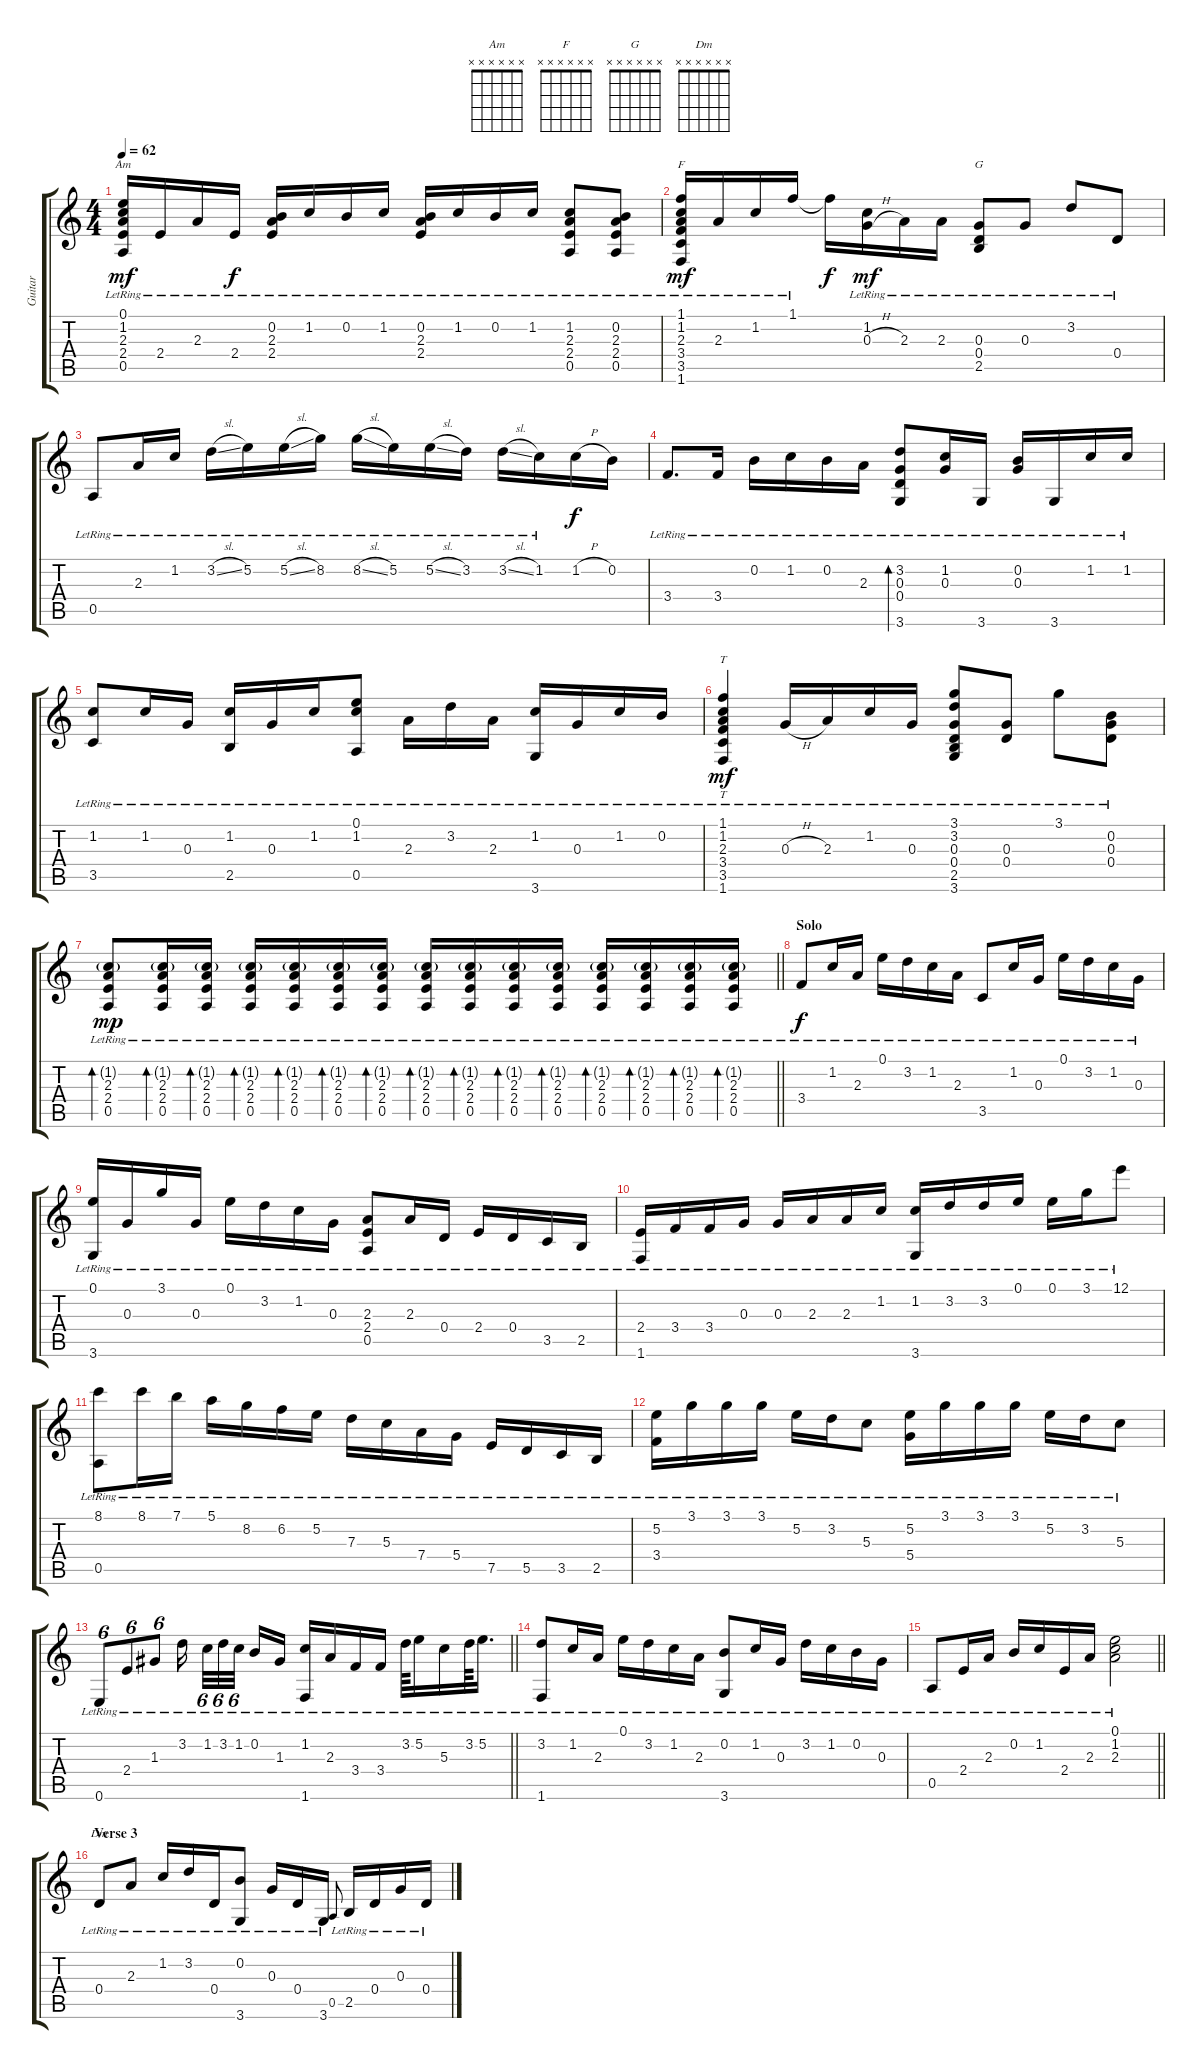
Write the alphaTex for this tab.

\track ("Guitar" "Guitar") {instrument acousticguitarsteel}
\staff {score tabs}
\tuning (E4 B3 G3 D3 A2 E2) {hide}
\chord ("Am" x x x x x x)
\chord ("F" x x x x x x)
\chord ("G" x x x x x x)
\chord ("Dm" x x x x x x)
\ts (4 4)
\tempo 62
\clef g2
\ks c
(0.1{lr} 1.2{lr} 2.3{lr} 2.4{lr} 0.5{lr}).16{ch "Am" dy mf} 2.4{lr}.16 2.3{lr}.16 2.4{lr}.16{dy f} (0.2{lr} 2.3{lr} 2.4{lr}).16 1.2{lr}.16 0.2{lr}.16 1.2{lr}.16 (0.2{lr} 2.3{lr} 2.4{lr}).16 1.2{lr}.16 0.2{lr}.16 1.2{lr}.16 (1.2{lr} 2.3{lr} 2.4{lr} 0.5{lr}).8 (0.2{lr} 2.3{lr} 2.4{lr} 0.5{lr}).8 |
(1.1{lr} 1.2{lr} 2.3{lr} 3.4{lr} 3.5{lr} 1.6{lr}).16{ch "F" dy mf} 2.3{lr}.16 1.2{lr}.16 1.1{lr}.16 1.1{t}.16{dy f} (1.2{lr} 0.3{h lr}).16{dy mf} 2.3{lr}.16 2.3{lr}.16 (0.3 0.4{lr} 2.5{lr}).8{ch "G"} 0.3{lr}.8 3.2{lr}.8 0.4{lr}.8 |
0.5{lr}.8 2.3{lr}.16 1.2{lr}.16 3.2{sl lr}.16 5.2{lr}.16 5.2{sl lr}.16 8.2{lr}.16 8.2{sl lr}.16 5.2{lr}.16 5.2{sl lr}.16 3.2{lr}.16 3.2{sl lr}.16 1.2{lr}.16 1.2{h}.16{dy f} 0.2.16 |
3.4{lr}.8{d} 3.4{lr}.16 0.2{lr}.16 1.2{lr}.16 0.2{lr}.16 2.3{lr}.16 (3.2{lr} 0.3{lr} 0.4{lr} 3.6{lr}).8{bd 60} (1.2{lr} 0.3{lr}).16 3.6{lr}.16 (0.2{lr} 0.3{lr}).16 3.6{lr}.16 1.2{lr}.16 1.2{lr}.16 |
(1.2 3.5{lr}).8 1.2{lr}.16 0.3{lr}.16 (1.2{lr} 2.5{lr}).16 0.3{lr}.16 1.2{lr}.16 (0.1{lr} 1.2 0.5).8 2.3{lr}.16 3.2{lr}.16 2.3{lr}.16 (1.2{lr} 3.6{lr}).16 0.3{lr}.16 1.2{lr}.16 0.2{lr}.16 |
(1.1{lr} 1.2{lr} 2.3{lr} 3.4{lr} 3.5{lr} 1.6{lr}).4{tt dy mf} 0.3{h lr}.16 2.3{lr}.16 1.2{lr}.16 0.3{lr}.16 (3.1{lr} 3.2{lr} 0.3{lr} 0.4{lr} 2.5{lr} 3.6{lr}).8 (0.3{lr} 0.4{lr}).8 3.1{lr}.8 (0.2{lr} 0.3{lr} 0.4{lr}).8 |
\barLineRight lightlight
(1.2{g lr} 2.3{lr} 2.4{lr} 0.5{lr}).8{bd 60 dy mp} (1.2{g lr} 2.3{lr} 2.4{lr} 0.5{lr}).16{bd 60} (1.2{g lr} 2.3{lr} 2.4{lr} 0.5{lr}).16{bd 60} (1.2{g lr} 2.3{lr} 2.4{lr} 0.5{lr}).16{bd 60} (1.2{g lr} 2.3{lr} 2.4{lr} 0.5{lr}).16{bd 60} (1.2{g lr} 2.3{lr} 2.4{lr} 0.5{lr}).16{bd 60} (1.2{g lr} 2.3{lr} 2.4{lr} 0.5{lr}).16{bd 60} (1.2{g lr} 2.3{lr} 2.4{lr} 0.5{lr}).16{bd 60} (1.2{g lr} 2.3{lr} 2.4{lr} 0.5{lr}).16{bd 60} (1.2{g lr} 2.3{lr} 2.4{lr} 0.5{lr}).16{bd 60} (1.2{g lr} 2.3{lr} 2.4{lr} 0.5{lr}).16{bd 60} (1.2{g lr} 2.3{lr} 2.4{lr} 0.5{lr}).16{bd 60} (1.2{g lr} 2.3{lr} 2.4{lr} 0.5{lr}).16{bd 60} (1.2{g lr} 2.3{lr} 2.4{lr} 0.5{lr}).16{bd 60} (1.2{g lr} 2.3{lr} 2.4{lr} 0.5{lr}).16{bd 60} |
\section ("" "Solo")
3.4{lr}.8{dy f} 1.2{lr}.16 2.3{lr}.16 0.1{lr}.16 3.2{lr}.16 1.2{lr}.16 2.3{lr}.16 3.5{lr}.8 1.2{lr}.16 0.3{lr}.16 0.1{lr}.16 3.2{lr}.16 1.2{lr}.16 0.3{lr}.16 |
(0.1{lr} 3.6{lr}).16 0.3{lr}.16 3.1{lr}.16 0.3{lr}.16 0.1{lr}.16 3.2{lr}.16 1.2{lr}.16 0.3{lr}.16 (2.3{lr} 2.4{lr} 0.5{lr}).8 2.3{lr}.16 0.4{lr}.16 2.4{lr}.16 0.4{lr}.16 3.5{lr}.16 2.5{lr}.16 |
(2.4{lr} 1.6{lr}).16 3.4{lr}.16 3.4{lr}.16 0.3{lr}.16 0.3{lr}.16 2.3{lr}.16 2.3{lr}.16 1.2{lr}.16 (1.2{lr} 3.6{lr}).16 3.2{lr}.16 3.2{lr}.16 0.1{lr}.16 0.1{lr}.16 3.1{lr}.16 12.1{lr}.8 |
(8.1{lr} 0.5{lr}).8 8.1{lr}.16 7.1{lr}.16 5.1{lr}.16 8.2{lr}.16 6.2{lr}.16 5.2{lr}.16 7.3{lr}.16 5.3{lr}.16 7.4{lr}.16 5.4{lr}.16 7.5{lr}.16 5.5{lr}.16 3.5{lr}.16 2.5{lr}.16 |
(5.2{lr} 3.4{lr}).16 3.1{lr}.16 3.1{lr}.16 3.1{lr}.16 5.2{lr}.16 3.2{lr}.16 5.3{lr}.8 (5.2{lr} 5.4{lr}).16 3.1{lr}.16 3.1{lr}.16 3.1{lr}.16 5.2{lr}.16 3.2{lr}.16 5.3{lr}.8 |
\barLineRight lightlight
0.6{lr}.8{tu (6 4)} 2.4{lr}.8{tu (6 4)} 1.3{lr}.8{tu (6 4)} 3.2{lr}.16{beam splitsecondary} 1.2{lr}.32{tu (6 4)} 3.2{lr}.32{tu (6 4)} 1.2{lr}.32{tu (6 4) beam splitsecondary} 0.2{lr}.16 1.3{lr}.16 (1.2{lr} 1.6{lr}).16 2.3{lr}.16 3.4{lr}.16 3.4{lr}.16 3.2{lr}.64 5.2{lr}.16 5.3{lr}.16 3.2{lr}.64 5.2{lr}.16{d} |
(3.2 1.6{lr}).8 1.2{lr}.16 2.3{lr}.16 0.1{lr}.16 3.2{lr}.16 1.2{lr}.16 2.3{lr}.16 (0.2 3.6{lr}).8 1.2{lr}.16 0.3{lr}.16 3.2{lr}.16 1.2{lr}.16 0.2{lr}.16 0.3{lr}.16 |
\barLineRight lightlight
0.5{lr}.8 2.4{lr}.16 2.3{lr}.16 0.2{lr}.16 1.2{lr}.16 2.4{lr}.16 2.3{lr}.16 (0.1{lr} 1.2{lr} 2.3{lr}).2 |
\section ("" "Verse 3")
0.4{lr}.8{ch "Dm"} 2.3{lr}.8 1.2{lr}.16 3.2{lr}.16 0.4{lr}.16 (0.2{lr} 3.6{lr}).8 0.3{lr}.16 0.4{lr}.16 3.6{lr}.16 0.5.8{gr onbeat} 2.5{lr}.16 0.4{lr}.16 0.3{lr}.16 0.4{lr}.16
